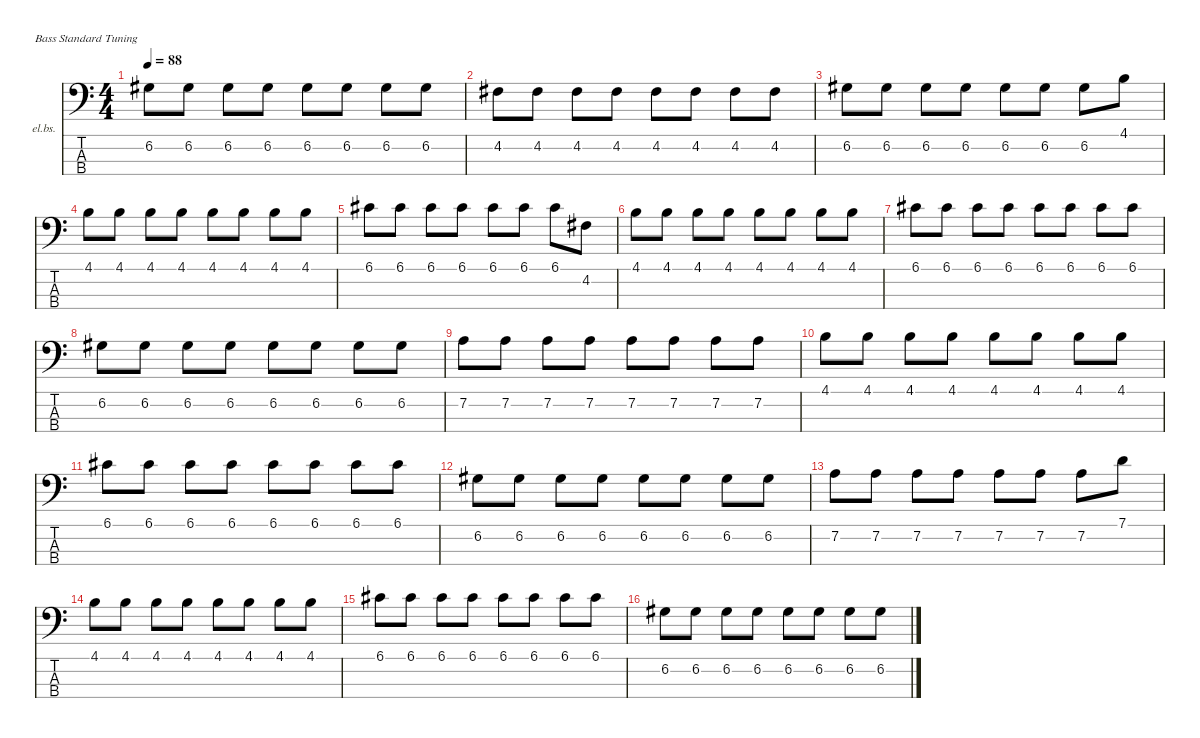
\defaultSystemsLayout 4
\hideDynamics
\bracketExtendMode nobrackets
\firstSystemTrackNameOrientation horizontal
\otherSystemsTrackNameOrientation horizontal
\track ("Bass" "el.bs.") {instrument electricbassfinger}
\staff {score tabs}
\tuning (G2 D2 A1 E1)
\ts (4 4)
\tempo 88
\clef f4
\ks c
6.2{acc #}.8{dy f} 6.2{acc #}.8 6.2{acc #}.8 6.2{acc #}.8 6.2{acc #}.8 6.2{acc #}.8 6.2{acc #}.8 6.2{acc #}.8 |
4.2{acc #}.8 4.2{acc #}.8 4.2{acc #}.8 4.2{acc #}.8 4.2{acc #}.8 4.2{acc #}.8 4.2{acc #}.8 4.2{acc #}.8 |
6.2{acc #}.8 6.2{acc #}.8 6.2{acc #}.8 6.2{acc #}.8 6.2{acc #}.8 6.2{acc #}.8 6.2{acc #}.8 4.1.8 |
4.1.8 4.1.8 4.1.8 4.1.8 4.1.8 4.1.8 4.1.8 4.1.8 |
6.1{acc #}.8 6.1{acc #}.8 6.1{acc #}.8 6.1{acc #}.8 6.1{acc #}.8 6.1{acc #}.8 6.1{acc #}.8 4.2{acc #}.8 |
4.1.8 4.1.8 4.1.8 4.1.8 4.1.8 4.1.8 4.1.8 4.1.8 |
6.1{acc #}.8 6.1{acc #}.8 6.1{acc #}.8 6.1{acc #}.8 6.1{acc #}.8 6.1{acc #}.8 6.1{acc #}.8 6.1{acc #}.8 |
6.2{acc #}.8 6.2{acc #}.8 6.2{acc #}.8 6.2{acc #}.8 6.2{acc #}.8 6.2{acc #}.8 6.2{acc #}.8 6.2{acc #}.8 |
7.2.8 7.2.8 7.2.8 7.2.8 7.2.8 7.2.8 7.2.8 7.2.8 |
4.1.8 4.1.8 4.1.8 4.1.8 4.1.8 4.1.8 4.1.8 4.1.8 |
6.1{acc #}.8 6.1{acc #}.8 6.1{acc #}.8 6.1{acc #}.8 6.1{acc #}.8 6.1{acc #}.8 6.1{acc #}.8 6.1{acc #}.8 |
6.2{acc #}.8 6.2{acc #}.8 6.2{acc #}.8 6.2{acc #}.8 6.2{acc #}.8 6.2{acc #}.8 6.2{acc #}.8 6.2{acc #}.8 |
7.2.8 7.2.8 7.2.8 7.2.8 7.2.8 7.2.8 7.2.8 7.1.8 |
4.1.8 4.1.8 4.1.8 4.1.8 4.1.8 4.1.8 4.1.8 4.1.8 |
6.1{acc #}.8 6.1{acc #}.8 6.1{acc #}.8 6.1{acc #}.8 6.1{acc #}.8 6.1{acc #}.8 6.1{acc #}.8 6.1{acc #}.8 |
6.2{acc #}.8 6.2{acc #}.8 6.2{acc #}.8 6.2{acc #}.8 6.2{acc #}.8 6.2{acc #}.8 6.2{acc #}.8 6.2{acc #}.8
